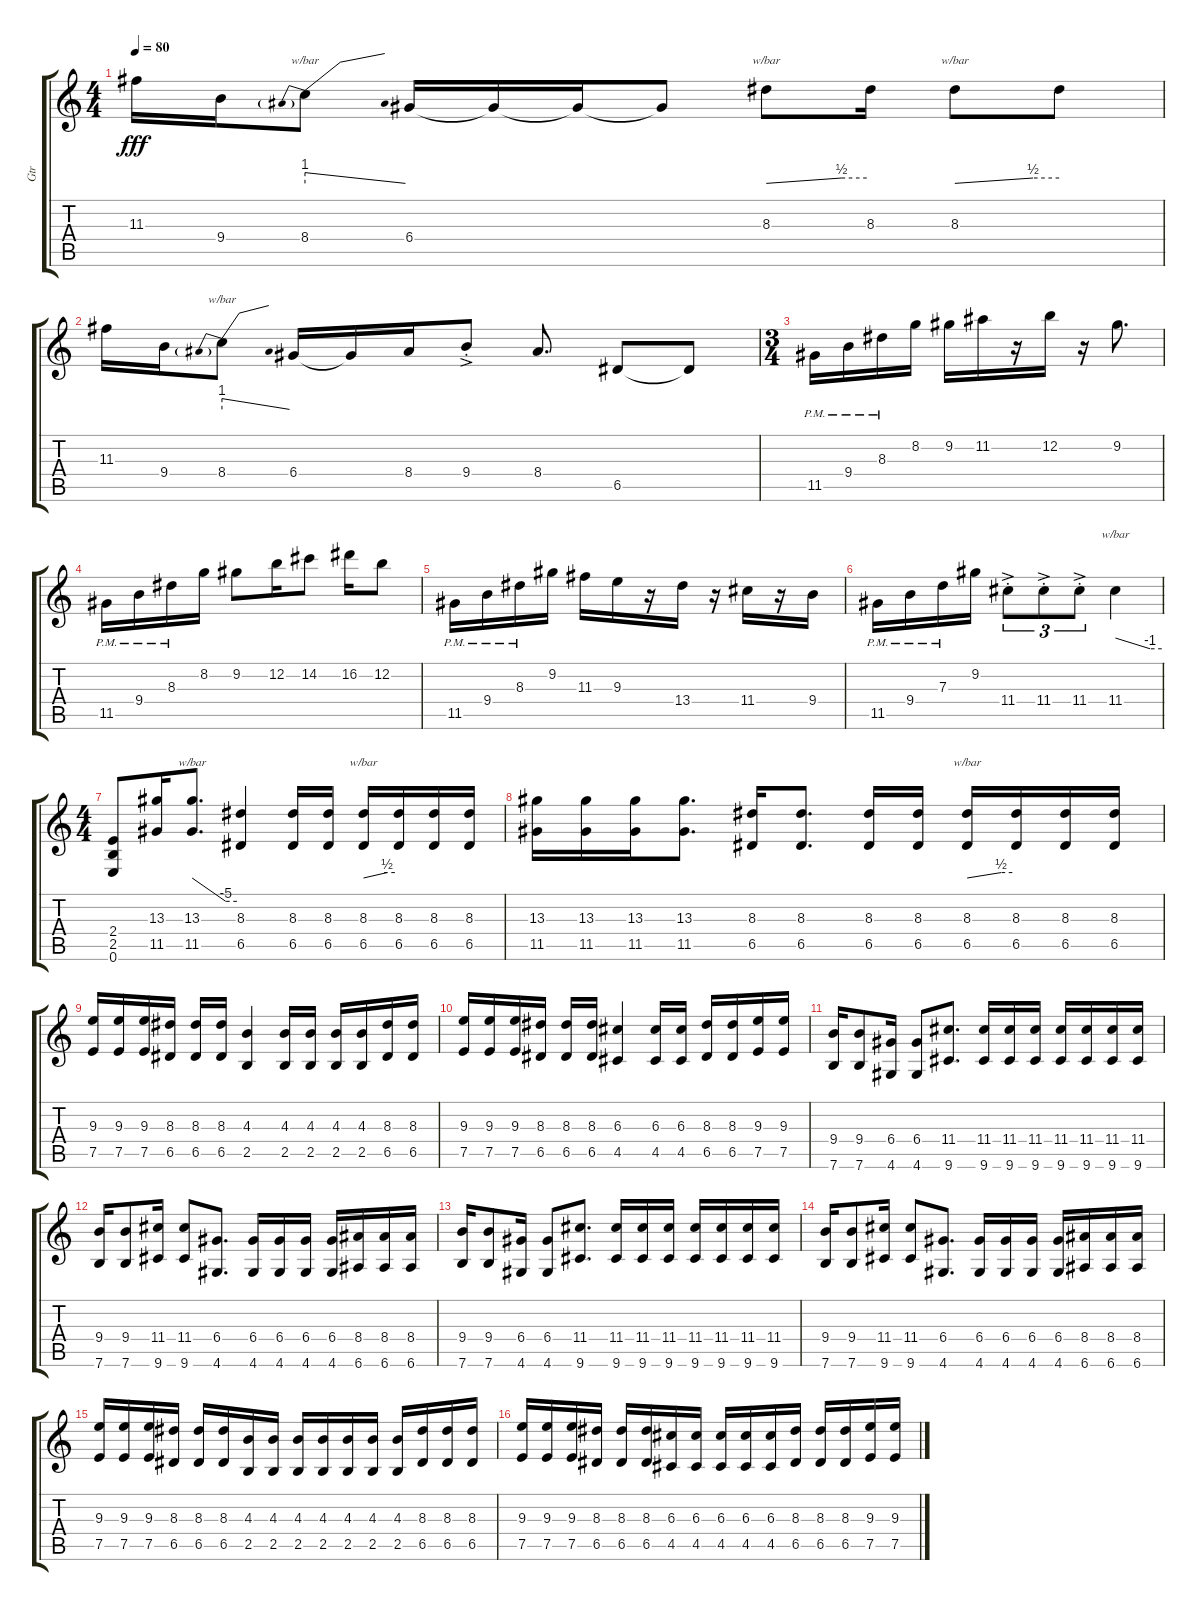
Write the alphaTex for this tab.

\track ("Gtr" "Gtr") {instrument acousticguitarsteel}
\staff {score tabs}
\tuning (E4 B3 G3 D3 A2 E2) {hide}
\ts (4 4)
\tempo 80
\clef g2
\ks c
11.3.16{dy fff} 9.4.16 8.4.8{tbe (predivedive default 0 4 60 0)} 6.4.16 6.4{t}.16 6.4{t}.16 6.4{t}.8 8.3.8{tbe (custom default 0 0 45 2 60 2)} 8.3.16 8.3.8{tbe (custom default 0 0 45 2 60 2)} 8.3{t}.8 |
11.3.16 9.4.16 8.4.8{tbe (predivedive default 0 4 60 0)} 6.4.16 6.4{t}.16 8.4.16 9.4{ac st}.8 8.4.8{d} 6.5.8 6.5{t}.8 |
\ts (3 4)
11.5{pm}.16 9.4{pm}.16 8.3{pm}.16 8.2.16 9.2.16 11.2.16 r.16 12.2.16 r.16 9.2.8{d} |
11.5{pm}.16 9.4{pm}.16 8.3{pm}.16 8.2.16 9.2.8 12.2.16 14.2.8 16.2.16 12.2.8 |
11.5{pm}.16 9.4{pm}.16 8.3{pm}.16 9.2.16 11.3.16 9.3.16 r.16 13.4.16 r.16 11.4.16 r.16 9.4.16 |
11.5{pm}.16 9.4{pm}.16 7.3{pm}.16 9.2.16 11.4{ac st}.8{tu (3 2)} 11.4{ac st}.8{tu (3 2)} 11.4{ac st}.8{tu (3 2)} 11.4.4{tbe (custom default 0 0 45 -4 60 -4)} |
\ts (4 4)
(2.4 2.5 0.6).8 (13.3 11.5).16 (13.3 11.5).8{d tbe (custom default 0 0 45 -20 60 -20)} (8.3 6.5).4 (8.3 6.5).16 (8.3 6.5).16 (8.3 6.5).16{tbe (custom default 0 0 45 2 60 2)} (8.3 6.5).16 (8.3 6.5).16 (8.3 6.5).16 |
(13.3 11.5).16 (13.3 11.5).16 (13.3 11.5).16 (13.3 11.5).8{d} (8.3 6.5).16 (8.3 6.5).8{d} (8.3 6.5).16 (8.3 6.5).16 (8.3 6.5).16{tbe (custom default 0 0 45 2 60 2)} (8.3 6.5).16 (8.3 6.5).16 (8.3 6.5).16 |
(9.3 7.5).16 (9.3 7.5).16 (9.3 7.5).16 (8.3 6.5).16 (8.3 6.5).16 (8.3 6.5).16 (4.3 2.5).4 (4.3 2.5).16 (4.3 2.5).16 (4.3 2.5).16 (4.3 2.5).16 (8.3 6.5).16 (8.3 6.5).16 |
(9.3 7.5).16 (9.3 7.5).16 (9.3 7.5).16 (8.3 6.5).16 (8.3 6.5).16 (8.3 6.5).16 (6.3 4.5).4 (6.3 4.5).16 (6.3 4.5).16 (8.3 6.5).16 (8.3 6.5).16 (9.3 7.5).16 (9.3 7.5).16 |
(9.4 7.6).16 (9.4 7.6).8 (6.4 4.6).16 (6.4 4.6).8 (11.4 9.6).8{d} (11.4 9.6).16 (11.4 9.6).16 (11.4 9.6).16 (11.4 9.6).16 (11.4 9.6).16 (11.4 9.6).16 (11.4 9.6).16 |
(9.4 7.6).16 (9.4 7.6).8 (11.4 9.6).16 (11.4 9.6).8 (6.4 4.6).8{d} (6.4 4.6).16 (6.4 4.6).16 (6.4 4.6).16 (6.4 4.6).16 (8.4 6.6).16 (8.4 6.6).16 (8.4 6.6).16 |
(9.4 7.6).16 (9.4 7.6).8 (6.4 4.6).16 (6.4 4.6).8 (11.4 9.6).8{d} (11.4 9.6).16 (11.4 9.6).16 (11.4 9.6).16 (11.4 9.6).16 (11.4 9.6).16 (11.4 9.6).16 (11.4 9.6).16 |
(9.4 7.6).16 (9.4 7.6).8 (11.4 9.6).16 (11.4 9.6).8 (6.4 4.6).8{d} (6.4 4.6).16 (6.4 4.6).16 (6.4 4.6).16 (6.4 4.6).16 (8.4 6.6).16 (8.4 6.6).16 (8.4 6.6).16 |
(9.3 7.5).16 (9.3 7.5).16 (9.3 7.5).16 (8.3 6.5).16 (8.3 6.5).16 (8.3 6.5).16 (4.3 2.5).16 (4.3 2.5).16 (4.3 2.5).16 (4.3 2.5).16 (4.3 2.5).16 (4.3 2.5).16 (4.3 2.5).16 (8.3 6.5).16 (8.3 6.5).16 (8.3 6.5).16 |
(9.3 7.5).16 (9.3 7.5).16 (9.3 7.5).16 (8.3 6.5).16 (8.3 6.5).16 (8.3 6.5).16 (6.3 4.5).16 (6.3 4.5).16 (6.3 4.5).16 (6.3 4.5).16 (6.3 4.5).16 (8.3 6.5).16 (8.3 6.5).16 (8.3 6.5).16 (9.3 7.5).16 (9.3 7.5).16
